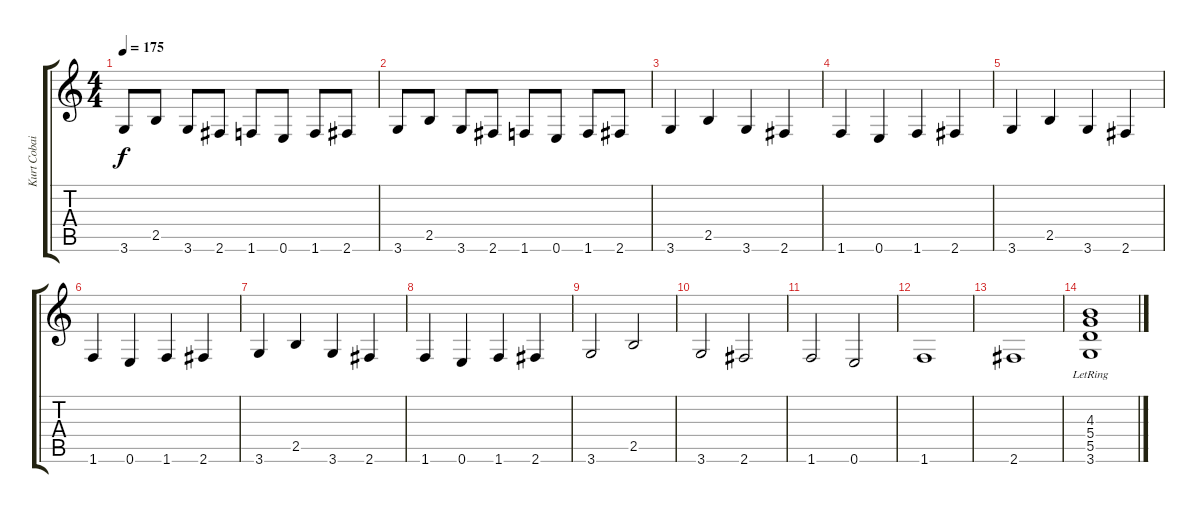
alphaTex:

\track ("Kurt Cobain" "Kurt Cobai") {instrument distortionguitar}
\staff {score tabs}
\tuning (E4 B3 G3 D3 A2 E2) {hide}
\ts (4 4)
\tempo 175
\clef g2
\ks c
3.6.8{dy f} 2.5.8 3.6.8 2.6.8 1.6.8 0.6.8 1.6.8 2.6.8 |
3.6.8 2.5.8 3.6.8 2.6.8 1.6.8 0.6.8 1.6.8 2.6.8 |
3.6.4 2.5.4 3.6.4 2.6.4 |
1.6.4 0.6.4 1.6.4 2.6.4 |
3.6.4 2.5.4 3.6.4 2.6.4 |
1.6.4 0.6.4 1.6.4 2.6.4 |
3.6.4 2.5.4 3.6.4 2.6.4 |
1.6.4 0.6.4 1.6.4 2.6.4 |
3.6.2 2.5.2 |
3.6.2 2.6.2 |
1.6.2 0.6.2 |
1.6.1 |
2.6.1 |
(4.3{lr} 5.4{lr} 5.5{lr} 3.6{lr}).1
